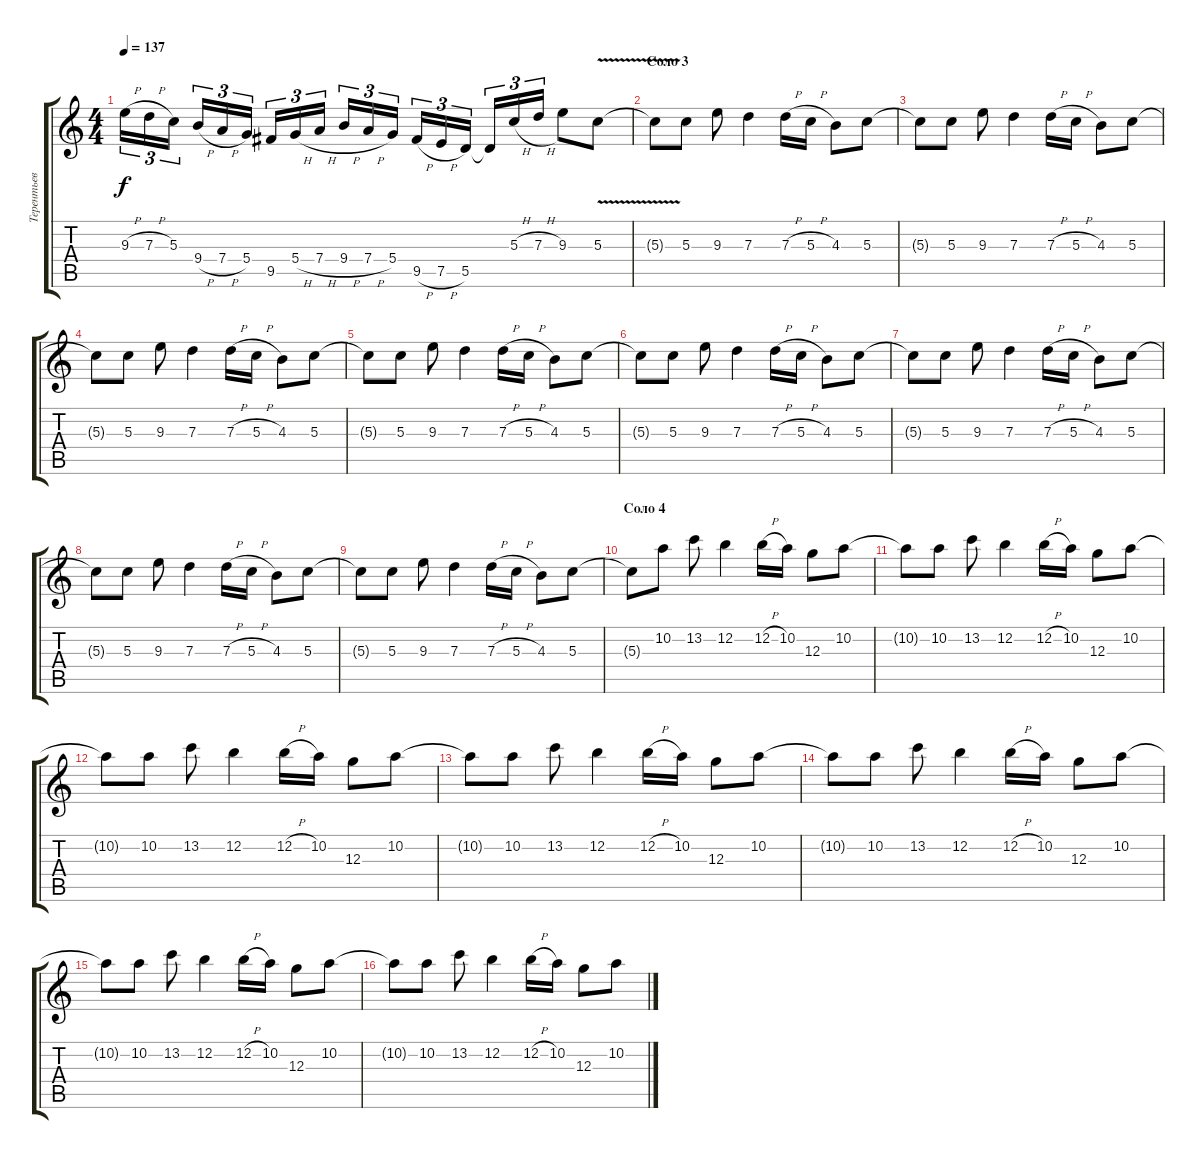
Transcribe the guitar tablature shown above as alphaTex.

\track ("Терентьев" "Терентьев") {instrument overdrivenguitar}
\staff {score tabs}
\tuning (E4 B3 G3 D3 A2 E2) {hide}
\ts (4 4)
\tempo 137
\clef g2
\ks c
9.3{h}.16{tu (3 2) dy f} 7.3{h}.16{tu (3 2)} 5.3.16{tu (3 2)} 9.4{h}.16{tu (3 2)} 7.4{h}.16{tu (3 2)} 5.4.16{tu (3 2)} 9.5.16{tu (3 2)} 5.4{h}.16{tu (3 2)} 7.4{h}.16{tu (3 2)} 9.4{h}.16{tu (3 2)} 7.4{h}.16{tu (3 2)} 5.4.16{tu (3 2)} 9.5{h}.16{tu (3 2)} 7.5{h}.16{tu (3 2)} 5.5.16{tu (3 2)} 5.5{t}.16{tu (3 2)} 5.3{h}.16{tu (3 2)} 7.3{h}.16{tu (3 2)} 9.3.8 5.3{v}.8 |
\section ("" "Соло 3")
5.3{t}.8 5.3.8 9.3.8 7.3.4 7.3{h}.16 5.3{h}.16 4.3.8 5.3.8 |
5.3{t}.8 5.3.8 9.3.8 7.3.4 7.3{h}.16 5.3{h}.16 4.3.8 5.3.8 |
5.3{t}.8 5.3.8 9.3.8 7.3.4 7.3{h}.16 5.3{h}.16 4.3.8 5.3.8 |
5.3{t}.8 5.3.8 9.3.8 7.3.4 7.3{h}.16 5.3{h}.16 4.3.8 5.3.8 |
5.3{t}.8 5.3.8 9.3.8 7.3.4 7.3{h}.16 5.3{h}.16 4.3.8 5.3.8 |
5.3{t}.8 5.3.8 9.3.8 7.3.4 7.3{h}.16 5.3{h}.16 4.3.8 5.3.8 |
5.3{t}.8 5.3.8 9.3.8 7.3.4 7.3{h}.16 5.3{h}.16 4.3.8 5.3.8 |
5.3{t}.8 5.3.8 9.3.8 7.3.4 7.3{h}.16 5.3{h}.16 4.3.8 5.3.8 |
\section ("" "Соло 4")
5.3{t}.8 10.2.8 13.2.8 12.2.4 12.2{h}.16 10.2.16 12.3.8 10.2.8 |
10.2{t}.8 10.2.8 13.2.8 12.2.4 12.2{h}.16 10.2.16 12.3.8 10.2.8 |
10.2{t}.8 10.2.8 13.2.8 12.2.4 12.2{h}.16 10.2.16 12.3.8 10.2.8 |
10.2{t}.8 10.2.8 13.2.8 12.2.4 12.2{h}.16 10.2.16 12.3.8 10.2.8 |
10.2{t}.8 10.2.8 13.2.8 12.2.4 12.2{h}.16 10.2.16 12.3.8 10.2.8 |
10.2{t}.8 10.2.8 13.2.8 12.2.4 12.2{h}.16 10.2.16 12.3.8 10.2.8 |
10.2{t}.8 10.2.8 13.2.8 12.2.4 12.2{h}.16 10.2.16 12.3.8 10.2.8
